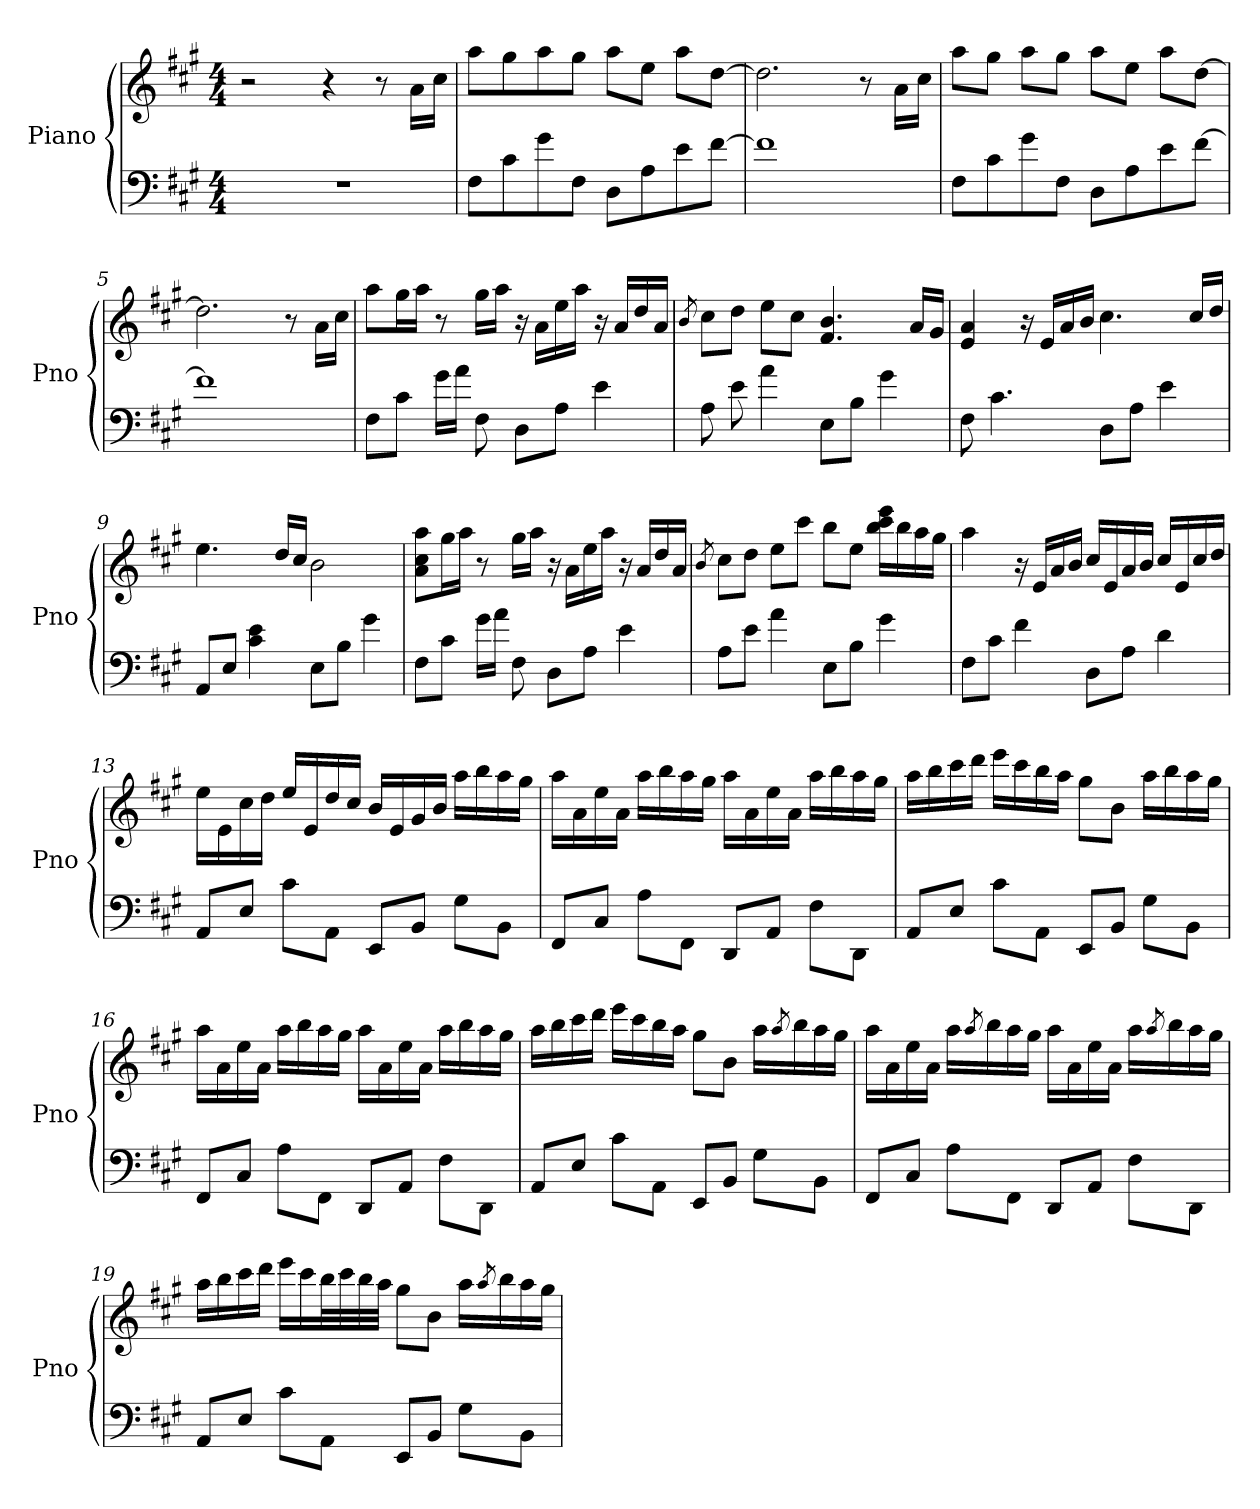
**kern	**kern
*part1	*part1
*staff2	*staff1
*I"Piano	*
*I'Pno	*
*clefF4	*clefG2
*k[f#c#g#]	*k[f#c#g#]
*A:	*A:
*M4/4	*M4/4
*MM80	*MM80
=1	=1
1r	2r
.	4r
.	8r
.	16a\LL
.	16cc#\JJ
=2	=2
8F#\L	8aa\L
8c#\	8gg#\
8g#\	8aa\
8F#\J	8gg#\J
8D\L	8aa\L
8A\	8ee\J
8e\	8aa\L
[8f#\J	[8dd\J
=3	=3
1f#]	2.dd\]
.	8r
.	16a\LL
.	16cc#\JJ
=4	=4
8F#\L	8aa\L
8c#\	8gg#\J
8g#\	8aa\L
8F#\J	8gg#\J
8D\L	8aa\L
8A\	8ee\J
8e\	8aa\L
[8f#\J	[8dd\J
!!LO:LB:g=z
=5	=5
1f#]	2.dd\]
.	8r
.	16a\LL
.	16cc#\JJ
=6	=6
8F#\L	8aa\L
8c#\J	16gg#\L
.	16aa\JJ
16g#\LL	8r
16a\JJ	.
8F#\	16gg#\LL
.	16aa\JJ
8D\L	16r
.	16a\LL
8A\J	16ee\
.	16aa\JJ
4e\	16r
.	16a/LL
.	16dd/
.	16a/JJ
=7	=7
.	8qb/
8A\	8cc#\L
8e\	8dd\J
4a\	8ee\L
.	8cc#\J
8E\L	4.f#/ 4.b/
8B\J	.
4g#\	.
.	16a/LL
.	16g#/JJ
!!LO:LB:g=z
=8	=8
8F#\	4e/ 4a/
4.c#\	.
.	16r
.	16e/LL
.	16a/
.	16b/JJ
8D\L	4.cc#\
8A\J	.
4e\	.
.	16cc#/LL
.	16dd/JJ
=9	=9
8AA/L	4.ee\
8E/J	.
4c#\ 4e\	.
.	16dd/LL
.	16cc#/JJ
8E\L	2b\
8B\J	.
4g#\	.
=10	=10
8F#\L	8a\ 8cc#\ 8aa\L
8c#\J	16gg#\L
.	16aa\JJ
16g#\LL	8r
16a\JJ	.
8F#\	16gg#\LL
.	16aa\JJ
8D\L	16r
.	16a\LL
8A\J	16ee\
.	16aa\JJ
4e\	16r
.	16a/LL
.	16dd/
.	16a/JJ
!!LO:LB:g=z
=11	=11
.	8qb/
8A\L	8cc#\L
8e\J	8dd\J
4a\	8ee\L
.	8ccc#\J
8E\L	8bb\L
8B\J	8ee\J
4g#\	16bb\ 16ccc#\ 16eee\LL
.	16bb\
.	16aa\
.	16gg#\JJ
=12	=12
8F#\L	4aa\
8c#\J	.
4f#\	16r
.	16e/LL
.	16a/
.	16b/JJ
8D\L	16cc#/LL
.	16e/
8A\J	16a/
.	16b/JJ
4d\	16cc#/LL
.	16e/
.	16cc#/
.	16dd/JJ
=13	=13
8AA/L	16ee\LL
.	16e\
8E/J	16cc#\
.	16dd\JJ
8c#\L	16ee/LL
.	16e/
8AA\J	16dd/
.	16cc#/JJ
8EE/L	16b/LL
.	16e/
8BB/J	16g#/
.	16b/JJ
8G#\L	16aa\LL
.	16bb\
8BB\J	16aa\
.	16gg#\JJ
!!LO:LB:g=z
=14	=14
8FF#/L	16aa\LL
.	16a\
8C#/J	16ee\
.	16a\JJ
8A\L	16aa\LL
.	16bb\
8FF#\J	16aa\
.	16gg#\JJ
8DD/L	16aa\LL
.	16a\
8AA/J	16ee\
.	16a\JJ
8F#\L	16aa\LL
.	16bb\
8DD\J	16aa\
.	16gg#\JJ
=15	=15
8AA/L	16aa\LL
.	16bb\
8E/J	16ccc#\
.	16ddd\JJ
8c#\L	16eee\LL
.	16ccc#\
8AA\J	16bb\
.	16aa\JJ
8EE/L	8gg#\L
8BB/J	8b\J
8G#\L	16aa\LL
.	16bb\
8BB\J	16aa\
.	16gg#\JJ
!!LO:LB:g=z
=16	=16
8FF#/L	16aa\LL
.	16a\
8C#/J	16ee\
.	16a\JJ
8A\L	16aa\LL
.	16bb\
8FF#\J	16aa\
.	16gg#\JJ
8DD/L	16aa\LL
.	16a\
8AA/J	16ee\
.	16a\JJ
8F#\L	16aa\LL
.	16bb\
8DD\J	16aa\
.	16gg#\JJ
=17	=17
8AA/L	16aa\LL
.	16bb\
8E/J	16ccc#\
.	16ddd\JJ
8c#\L	16eee\LL
.	16ccc#\
8AA\J	16bb\
.	16aa\JJ
8EE/L	8gg#\L
8BB/J	8b\J
8G#\L	16aa\LL
.	8qaa/
.	16bb\
8BB\J	16aa\
.	16gg#\JJ
!!LO:PB:g=z
=18	=18
8FF#/L	16aa\LL
.	16a\
8C#/J	16ee\
.	16a\JJ
8A\L	16aa\LL
.	8qaa/
.	16bb\
8FF#\J	16aa\
.	16gg#\JJ
8DD/L	16aa\LL
.	16a\
8AA/J	16ee\
.	16a\JJ
8F#\L	16aa\LL
.	8qaa/
.	16bb\
8DD\J	16aa\
.	16gg#\JJ
=19	=19
8AA/L	16aa\LL
.	16bb\
8E/J	16ccc#\
.	16ddd\JJ
8c#\L	16eee\LL
.	16ccc#\
8AA\J	32bb\L
.	32ccc#\
.	32bb\
.	32aa\JJJ
8EE/L	8gg#\L
8BB/J	8b\J
8G#\L	16aa\LL
.	8qaa/
.	16bb\
8BB\J	16aa\
.	16gg#\JJ
=	=
*-	*-
